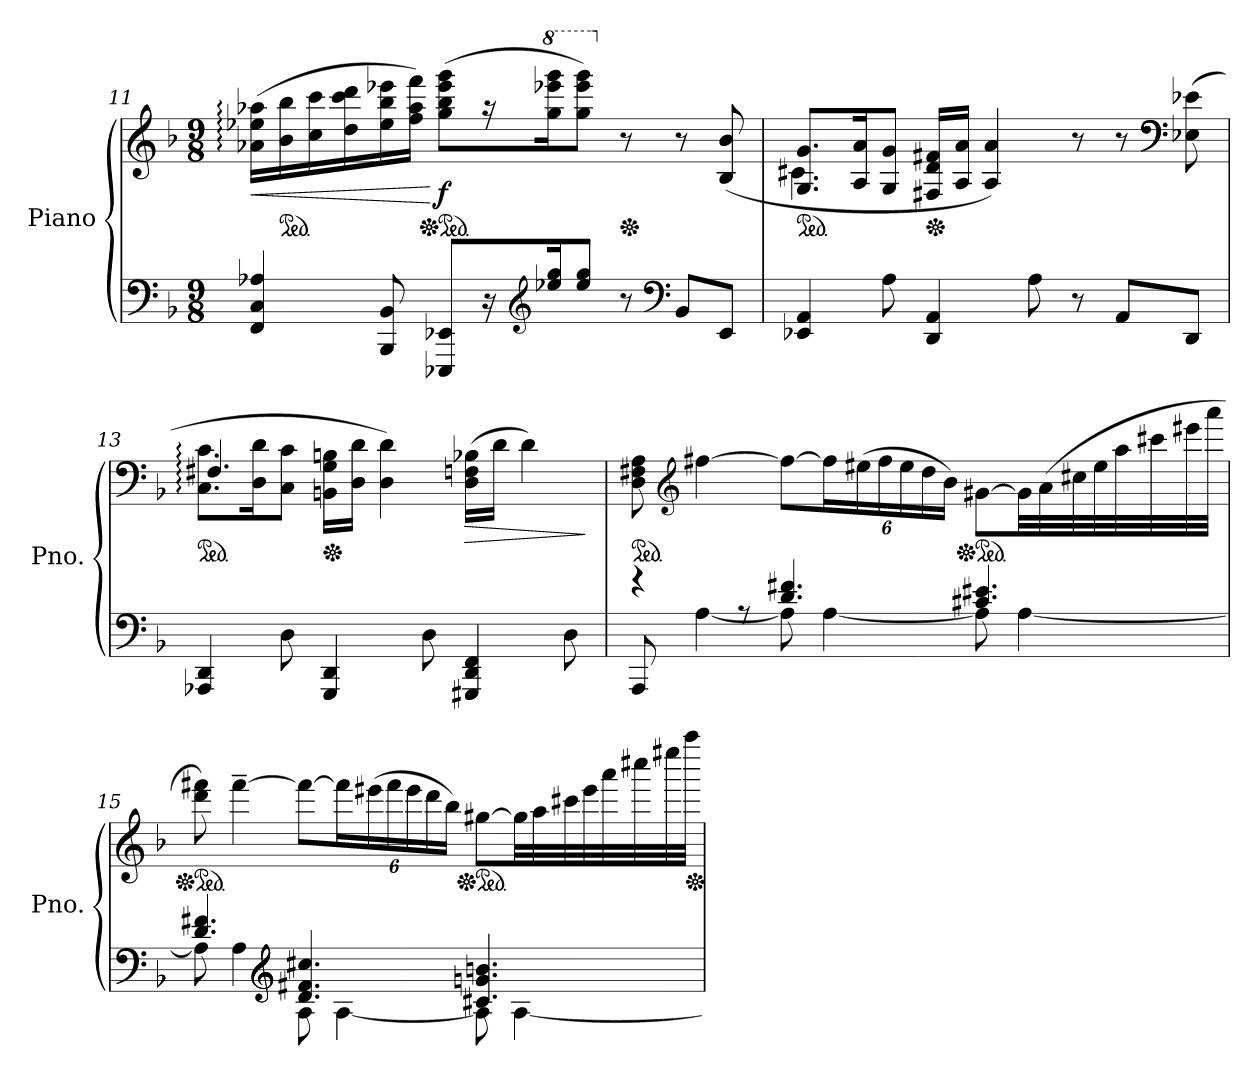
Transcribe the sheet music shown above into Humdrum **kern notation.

**kern	**kern	**dynam
*part1	*part1	*part1
*staff2	*staff1	*staff1/2
*I"Piano	*	*
*I'Pno.	*	*
*clefF4	*clefG2	*
*k[b-]	*k[b-]	*
*M9/8	*M9/8	*
=11	=11	=11
!	!	!LO:HP:b
4FF/ 4C/ 4A-X/	(>16a-X\: 16ee-X\: 16aa-X\:LL	<
*	*ped	*
.	16b-\ 16bb-\	.
.	16cc\ 16ccc\	.
.	16dd\ 16ccc\ 16ddd\	.
8BBB-/ 8BB-/	16ee-\ 16bb-\ 16eee-X\	.
.	16ff\ 16aa-\ 16fff\JJ)	.
*	*Xped	*
*	*ped	*
!	!	!LO:DY:n=1:b
8EEE-X/ 8EE-X/L	(>8gg\ 8bb-\ 8eee-\ 8ggg\L	[ f
16r	16raa	.
*clefG2	*	*
*	*8va	*
16ee-X/ 16gg/K	16ggg\ 16eeee-X\ 16gggg\K	.
8ee-/ 8gg/J	8ggg\ 8eeee-\ 8gggg\J)	.
*	*Xped	*
*	*X8va	*
8r	8r	.
*clefF4	*	*
8BB-/L	8r	.
8EE-/J	(<8B-/ 8b-/	.
!!LO:LB:g=z
=12	=12	=12
*	*ped	*
*	*^	*
4EE-X/ 4AA/	8.G/ 8.g/L	4.c#X\	.
.	16A/ 16a/K	.	.
8A\	8G/ 8g/J	.	.
*	*Xped	*	*
4DD/ 4AA/	16F#X/ 16d/ 16f#X/LL	4ryy	.
.	16A/ 16a/JJ	.	.
.	4A/ 4a/)	.	.
8A\	.	8ryy	.
8r	8r	8ryy	.
8AA/L	8r	8ryy	.
*	*clefF4	*	*
8DD/J	(>8E-X\ 8e-X\	8ryy	.
=13	=13	=13	=13
*	*ped	*	*
4AAA-X/ 4DD/	8.C\: 8.c\:L	4.F#X/	.
.	16D\ 16d\K	.	.
8D\	8C\ 8c\J	.	.
*	*Xped	*	*
4GGG/ 4DD/	16BBn\ 16G\ 16Bn\LL	4ryy	.
.	16D\ 16d\JJ	.	.
.	4D\ 4d\)	.	.
8D\	.	8ryy	.
!	!	!	!LO:HP:b
4GGG#X/ 4DD/ 4FF/	(>16D\ 16Fn\ 16B-X\LL	4ryy	>
.	16d\JJ	.	.
.	4d\)	.	.
8D\	.	8ryy	.
*	*v	*v	*
.	.	]
!!LO:LB:g=z
=14	=14	=14
*^	*	*
*	*	*ped	*
4r	8AAA/	8D\ 8F#X\ 8A\	.
*	*	*clefG2	*
.	[4A\	[4ff#X\	.
8rA	.	.	.
4.d/ 4.f#X/	8A\]	8ff#\L_	.
*	*	*Xbrackettup	*
.	[4A\	24ff#\L]	.
.	.	(>24ee#X\	.
.	.	24ff#\	.
.	.	24ee#\	.
.	.	24dd\	.
.	.	24b-\JJ)	.
*	*	*Xped	*
*	*	*ped	*
4.c#X/ 4.e#X/	8A\]	[8g#X\L	.
.	[4A\	32g#\LL]	.
.	.	(>32a\	.
.	.	32cc#X\	.
.	.	32ee#\	.
.	.	32aa\	.
.	.	32ccc#X\	.
.	.	32eee#X\	.
.	.	32aaa\JJJ	.
=15	=15	=15	=15
*	*	*Xped	*
*	*	*ped	*
4.d/ 4.f#X/	8A\]	8ddd\ 8fff#X\)	.
.	4A\	[4fff#~\	.
*clefG2	*	*	*
4.d/ 4.f#X/ 4.cc#X/	8A\	8fff#\L_	.
.	[4A\	24fff#\L]	.
.	.	(>24eee#X\	.
.	.	24fff#\	.
.	.	24eee#\	.
.	.	24ddd\	.
.	.	24bb-\JJ)	.
*	*	*Xped	*
*	*	*ped	*
4.c#X/ 4.gn/ 4.bn/	8A\]	[8gg#X\L	.
.	[4A\	32gg#\LL]	.
.	.	32aa\	.
.	.	32ccc#X\	.
.	.	32eee#\	.
.	.	32aaa\	.
.	.	32cccc#X\	.
.	.	32eeee#X\	.
.	.	32aaaa\JJJ	.
*v	*v	*	*
*	*Xped	*
=	=	=
*-	*-	*-
